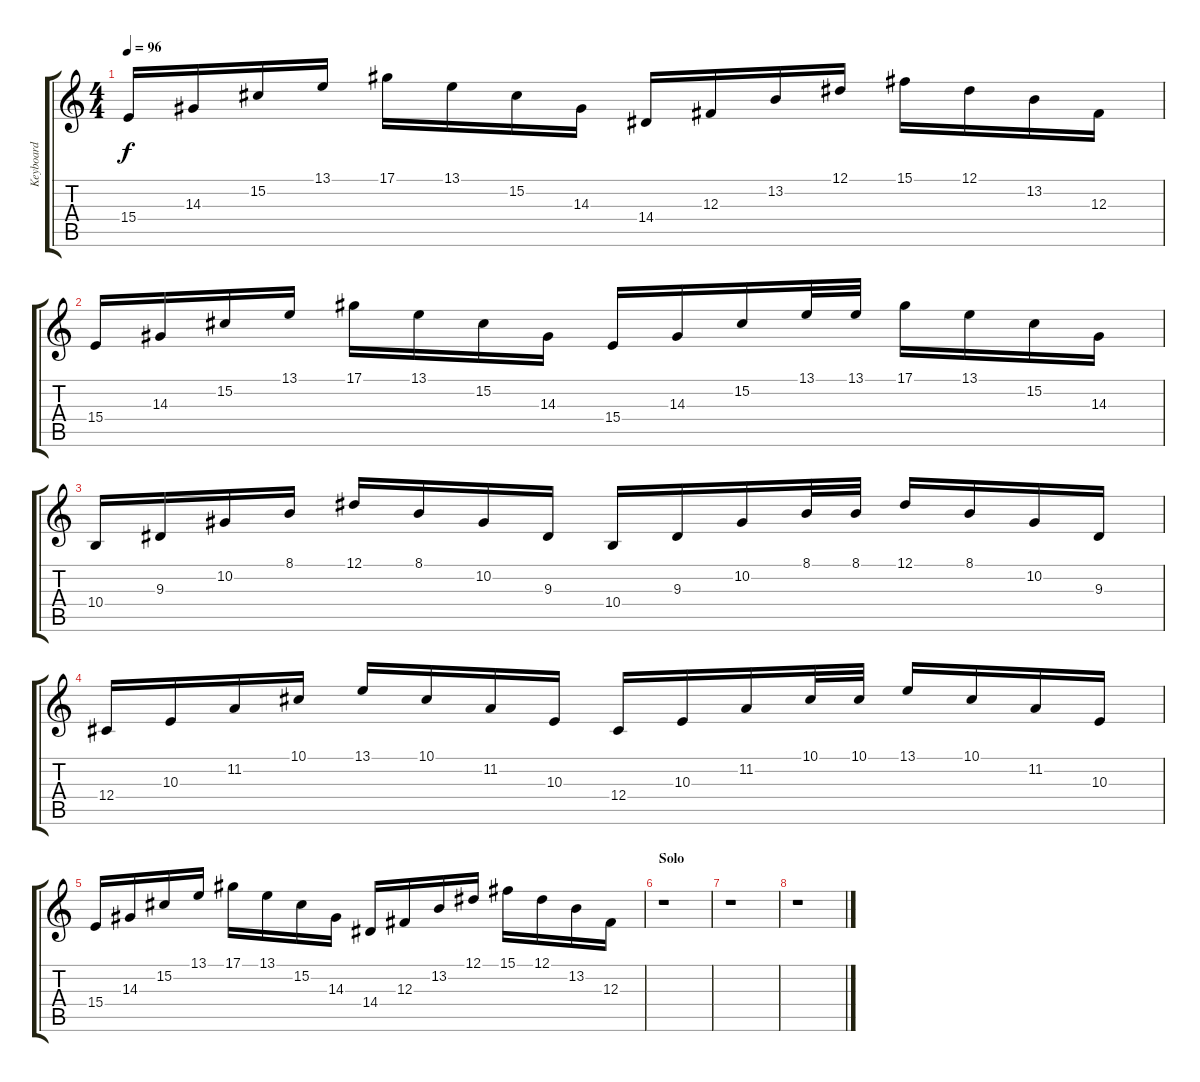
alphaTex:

\track ("Keyboard" "Keyboard") {instrument harpsichord}
\staff {score tabs}
\tuning (Eb4 Bb3 Gb3 Db3 Ab2 B1) {hide}
\ts (4 4)
\tempo 96
\clef g2
\ks c
15.4.16{dy f} 14.3.16 15.2.16 13.1.16 17.1.16 13.1.16 15.2.16 14.3.16 14.4.16 12.3.16 13.2.16 12.1.16 15.1.16 12.1.16 13.2.16 12.3.16 |
15.4.16 14.3.16 15.2.16 13.1.16 17.1.16 13.1.16 15.2.16 14.3.16 15.4.16 14.3.16 15.2.16 13.1.32 13.1.32 17.1.16 13.1.16 15.2.16 14.3.16 |
10.4.16 9.3.16 10.2.16 8.1.16 12.1.16 8.1.16 10.2.16 9.3.16 10.4.16 9.3.16 10.2.16 8.1.32 8.1.32 12.1.16 8.1.16 10.2.16 9.3.16 |
12.4.16 10.3.16 11.2.16 10.1.16 13.1.16 10.1.16 11.2.16 10.3.16 12.4.16 10.3.16 11.2.16 10.1.32 10.1.32 13.1.16 10.1.16 11.2.16 10.3.16 |
15.4.16 14.3.16 15.2.16 13.1.16 17.1.16 13.1.16 15.2.16 14.3.16 14.4.16 12.3.16 13.2.16 12.1.16 15.1.16 12.1.16 13.2.16 12.3.16 |
\section ("" "Solo")
r.1 |
r.1 |
r.1
